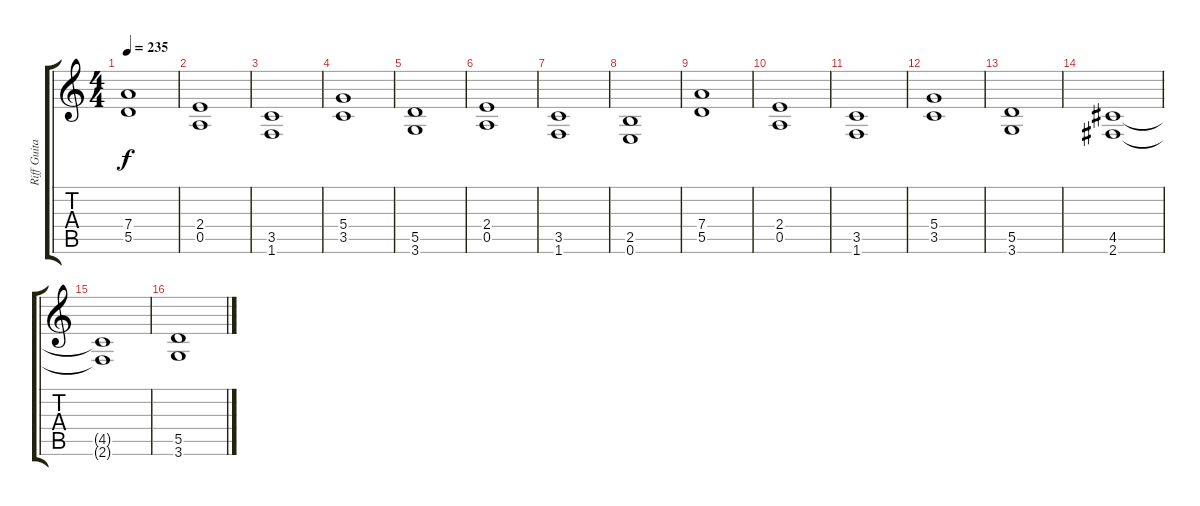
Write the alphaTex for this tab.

\track ("Riff Guitar" "Riff Guita") {instrument overdrivenguitar}
\staff {score tabs}
\tuning (E4 B3 G3 D3 A2 E2) {hide}
\ts (4 4)
\tempo 235
\clef g2
\ks c
(7.4 5.5).1{dy f} |
(2.4 0.5).1 |
(3.5 1.6).1 |
(5.4 3.5).1 |
(5.5 3.6).1 |
(2.4 0.5).1 |
(3.5 1.6).1 |
(2.5 0.6).1 |
(7.4 5.5).1 |
(2.4 0.5).1 |
(3.5 1.6).1 |
(5.4 3.5).1 |
(5.5 3.6).1 |
(4.5 2.6).1 |
(4.5{t} 2.6{t}).1 |
(5.5 3.6).1
